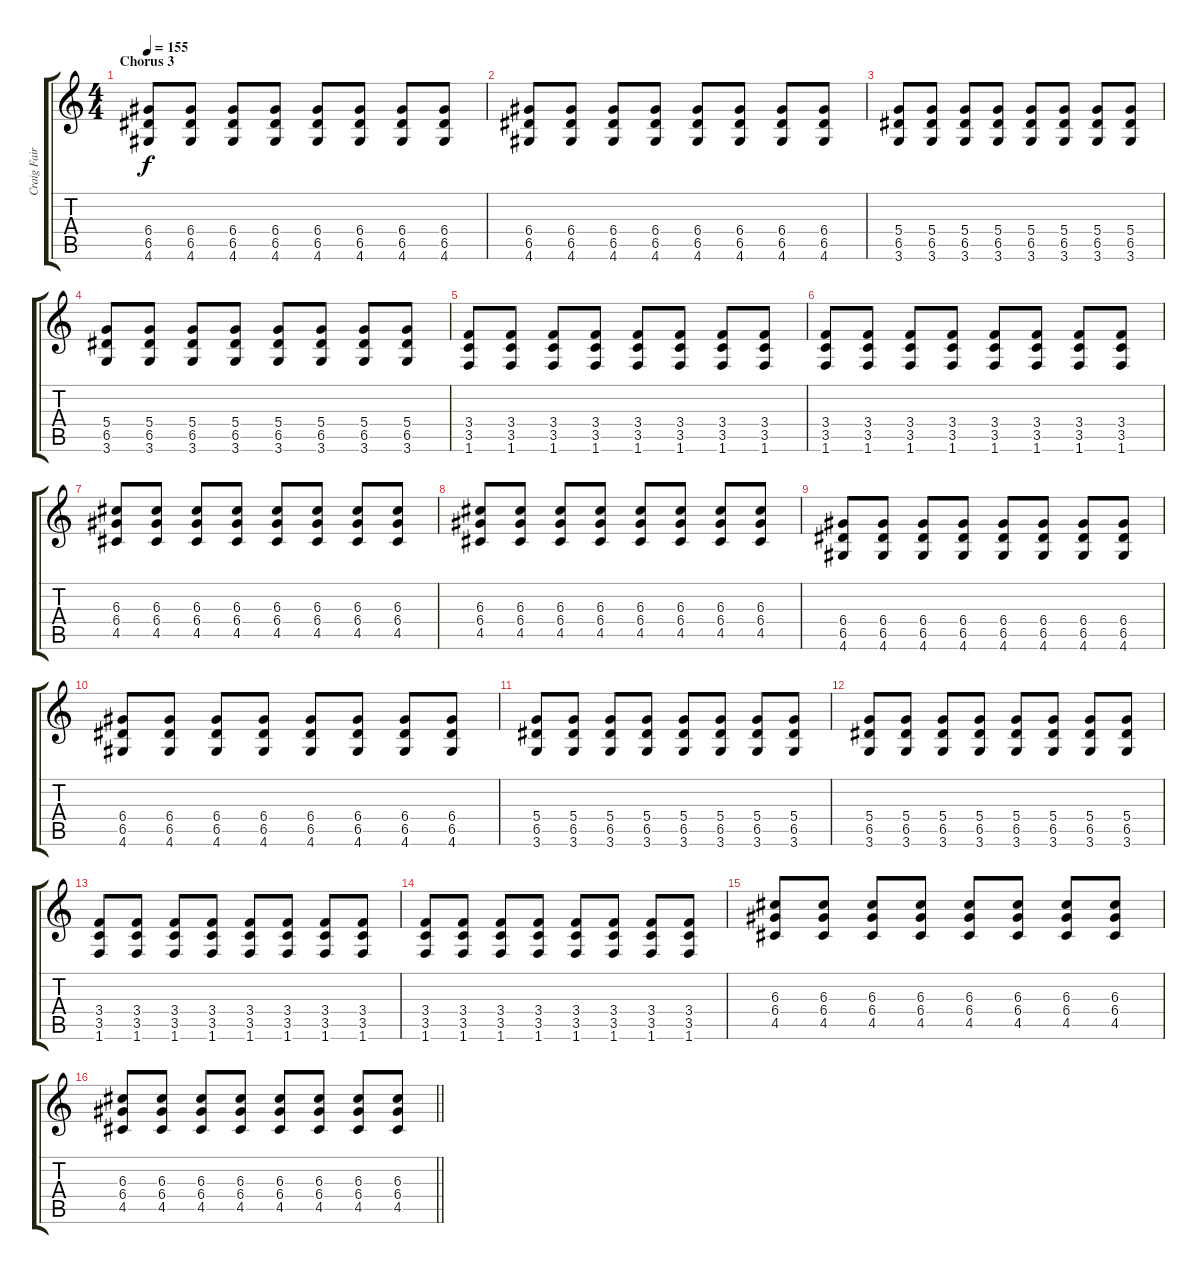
\track ("Craig Fairbaugh Guitar 1" "Craig Fair") {mute instrument overdrivenguitar}
\staff {score tabs}
\tuning (E4 B3 G3 D3 A2 E2) {hide}
\ts (4 4)
\section ("" "Chorus 3")
\tempo 155
\clef g2
\ks c
(6.4 6.5 4.6).8{dy f} (6.4 6.5 4.6).8 (6.4 6.5 4.6).8 (6.4 6.5 4.6).8 (6.4 6.5 4.6).8 (6.4 6.5 4.6).8 (6.4 6.5 4.6).8 (6.4 6.5 4.6).8 |
(6.4 6.5 4.6).8 (6.4 6.5 4.6).8 (6.4 6.5 4.6).8 (6.4 6.5 4.6).8 (6.4 6.5 4.6).8 (6.4 6.5 4.6).8 (6.4 6.5 4.6).8 (6.4 6.5 4.6).8 |
(5.4 6.5 3.6).8 (5.4 6.5 3.6).8 (5.4 6.5 3.6).8 (5.4 6.5 3.6).8 (5.4 6.5 3.6).8 (5.4 6.5 3.6).8 (5.4 6.5 3.6).8 (5.4 6.5 3.6).8 |
(5.4 6.5 3.6).8 (5.4 6.5 3.6).8 (5.4 6.5 3.6).8 (5.4 6.5 3.6).8 (5.4 6.5 3.6).8 (5.4 6.5 3.6).8 (5.4 6.5 3.6).8 (5.4 6.5 3.6).8 |
(3.4 3.5 1.6).8 (3.4 3.5 1.6).8 (3.4 3.5 1.6).8 (3.4 3.5 1.6).8 (3.4 3.5 1.6).8 (3.4 3.5 1.6).8 (3.4 3.5 1.6).8 (3.4 3.5 1.6).8 |
(3.4 3.5 1.6).8 (3.4 3.5 1.6).8 (3.4 3.5 1.6).8 (3.4 3.5 1.6).8 (3.4 3.5 1.6).8 (3.4 3.5 1.6).8 (3.4 3.5 1.6).8 (3.4 3.5 1.6).8 |
(6.3 6.4 4.5).8 (6.3 6.4 4.5).8 (6.3 6.4 4.5).8 (6.3 6.4 4.5).8 (6.3 6.4 4.5).8 (6.3 6.4 4.5).8 (6.3 6.4 4.5).8 (6.3 6.4 4.5).8 |
(6.3 6.4 4.5).8 (6.3 6.4 4.5).8 (6.3 6.4 4.5).8 (6.3 6.4 4.5).8 (6.3 6.4 4.5).8 (6.3 6.4 4.5).8 (6.3 6.4 4.5).8 (6.3 6.4 4.5).8 |
(6.4 6.5 4.6).8 (6.4 6.5 4.6).8 (6.4 6.5 4.6).8 (6.4 6.5 4.6).8 (6.4 6.5 4.6).8 (6.4 6.5 4.6).8 (6.4 6.5 4.6).8 (6.4 6.5 4.6).8 |
(6.4 6.5 4.6).8 (6.4 6.5 4.6).8 (6.4 6.5 4.6).8 (6.4 6.5 4.6).8 (6.4 6.5 4.6).8 (6.4 6.5 4.6).8 (6.4 6.5 4.6).8 (6.4 6.5 4.6).8 |
(5.4 6.5 3.6).8 (5.4 6.5 3.6).8 (5.4 6.5 3.6).8 (5.4 6.5 3.6).8 (5.4 6.5 3.6).8 (5.4 6.5 3.6).8 (5.4 6.5 3.6).8 (5.4 6.5 3.6).8 |
(5.4 6.5 3.6).8 (5.4 6.5 3.6).8 (5.4 6.5 3.6).8 (5.4 6.5 3.6).8 (5.4 6.5 3.6).8 (5.4 6.5 3.6).8 (5.4 6.5 3.6).8 (5.4 6.5 3.6).8 |
(3.4 3.5 1.6).8 (3.4 3.5 1.6).8 (3.4 3.5 1.6).8 (3.4 3.5 1.6).8 (3.4 3.5 1.6).8 (3.4 3.5 1.6).8 (3.4 3.5 1.6).8 (3.4 3.5 1.6).8 |
(3.4 3.5 1.6).8 (3.4 3.5 1.6).8 (3.4 3.5 1.6).8 (3.4 3.5 1.6).8 (3.4 3.5 1.6).8 (3.4 3.5 1.6).8 (3.4 3.5 1.6).8 (3.4 3.5 1.6).8 |
(6.3 6.4 4.5).8 (6.3 6.4 4.5).8 (6.3 6.4 4.5).8 (6.3 6.4 4.5).8 (6.3 6.4 4.5).8 (6.3 6.4 4.5).8 (6.3 6.4 4.5).8 (6.3 6.4 4.5).8 |
\barLineRight lightlight
(6.3 6.4 4.5).8 (6.3 6.4 4.5).8 (6.3 6.4 4.5).8 (6.3 6.4 4.5).8 (6.3 6.4 4.5).8 (6.3 6.4 4.5).8 (6.3 6.4 4.5).8 (6.3 6.4 4.5).8
